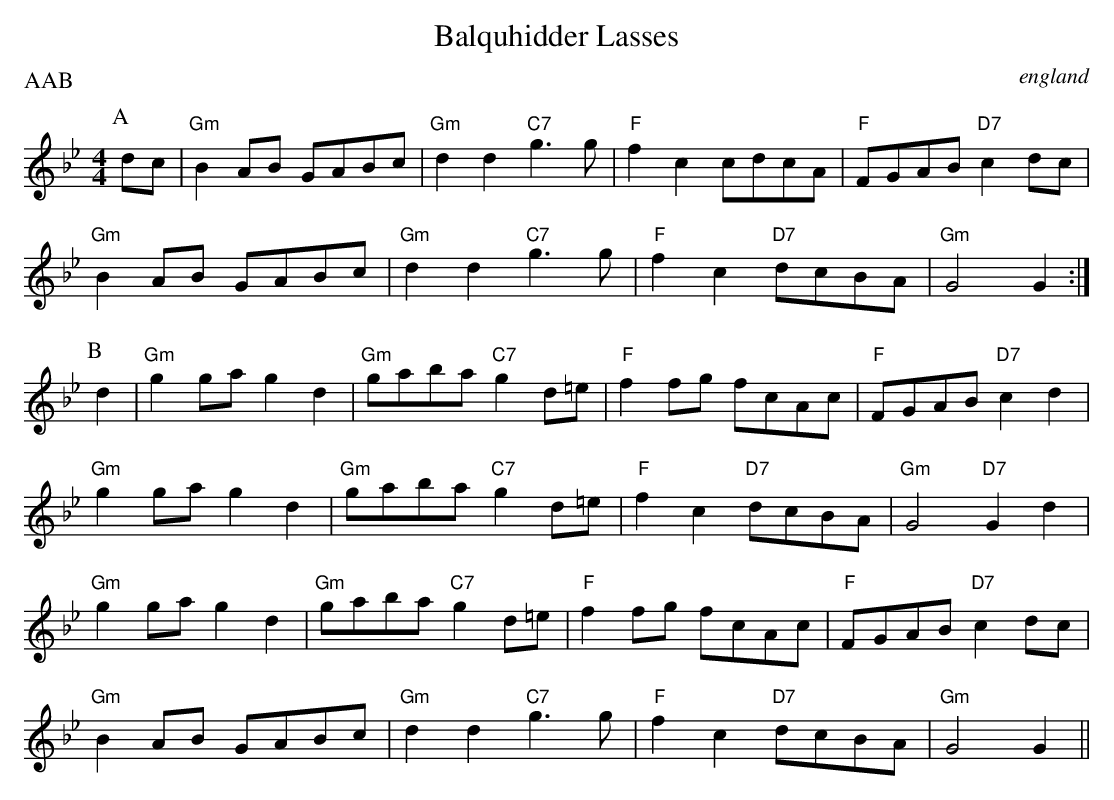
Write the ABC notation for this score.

X:1
T:Balquhidder Lasses
O:england
P:AAB
M:4/4
L:1/4
K:Gm
P:A
d/2c/2|"Gm"BA/2B/2 G/2A/2B/2c/2|"Gm"dd "C7"g3/2g/2|"F"fc c/2d/2c/2A/2|\
"F"F/2G/2A/2B/2 "D7"cd/2c/2|
"Gm"BA/2B/2 G/2A/2B/2c/2|"Gm"dd "C7"g3/2g/2|"F"fc "D7"d/2c/2B/2A/2|"Gm"G2 G:|
P:B
d|"Gm"gg/2a/2 gd|"Gm"g/2a/2b/2a/2 "C7"gd/2=e/2|"F"ff/2g/2 f/2c/2A/2c/2|\
"F"F/2G/2A/2B/2 "D7"cd|
"Gm"gg/2a/2 gd|"Gm"g/2a/2b/2a/2 "C7"gd/2=e/2|"F"fc "D7"d/2c/2B/2A/2|\
"Gm"G2 "D7"Gd|
"Gm"gg/2a/2 gd|"Gm"g/2a/2b/2a/2 "C7"gd/2=e/2|"F"ff/2g/2 f/2c/2A/2c/2|\
"F"F/2G/2A/2B/2 "D7"cd/2c/2|
"Gm"BA/2B/2 G/2A/2B/2c/2|"Gm"dd "C7"g3/2g/2|"F"fc "D7"d/2c/2B/2A/2|"Gm"G2 G||
